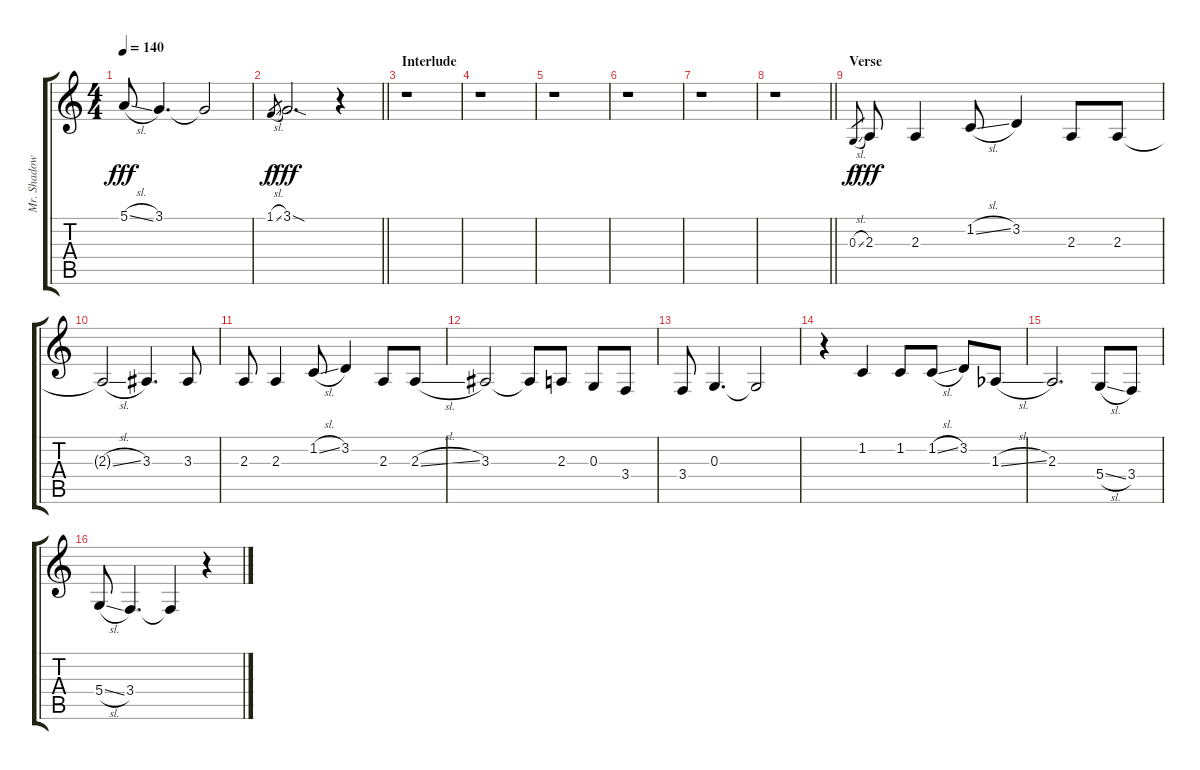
\track ("" "Mr. Shadow") {instrument tenorsax}
\staff {score tabs}
\tuning (E4 B3 G3 D3 A2 D2) {hide}
\ts (4 4)
\tempo 140
\clef g2
\ks c
5.1{sl}.8{dy fff} 3.1.4{d} 3.1{t}.2 |
\barLineRight lightlight
1.1{sl}.8{gr dy f} 3.1{sod}.2{d dy fff} r.4 |
\section ("" "Interlude")
r.1 |
r.1 |
r.1 |
r.1 |
r.1 |
\barLineRight lightlight
r.1 |
\section ("" "Verse")
0.3{sl}.8{gr dy f} 2.3.8{dy fff} 2.3.4 1.2{sl}.8 3.2.4 2.3.8 2.3.8 |
2.3{sl t}.2 3.3.4{d} 3.3.8 |
2.3.8 2.3.4 1.2{sl}.8 3.2.4 2.3.8 2.3{sl}.8 |
3.3.2 3.3{t}.8 2.3.8 0.3.8 3.4.8 |
3.4.8 0.3.4{d} 0.3{t}.2 |
r.4 1.2.4 1.2.8 1.2{sl}.8 3.2.8 1.3{sl acc b}.8 |
2.3.2{d} 5.4{sl}.8 3.4.8 |
5.4{sl}.8 3.4.4{d} 3.4{t}.4 r.4
